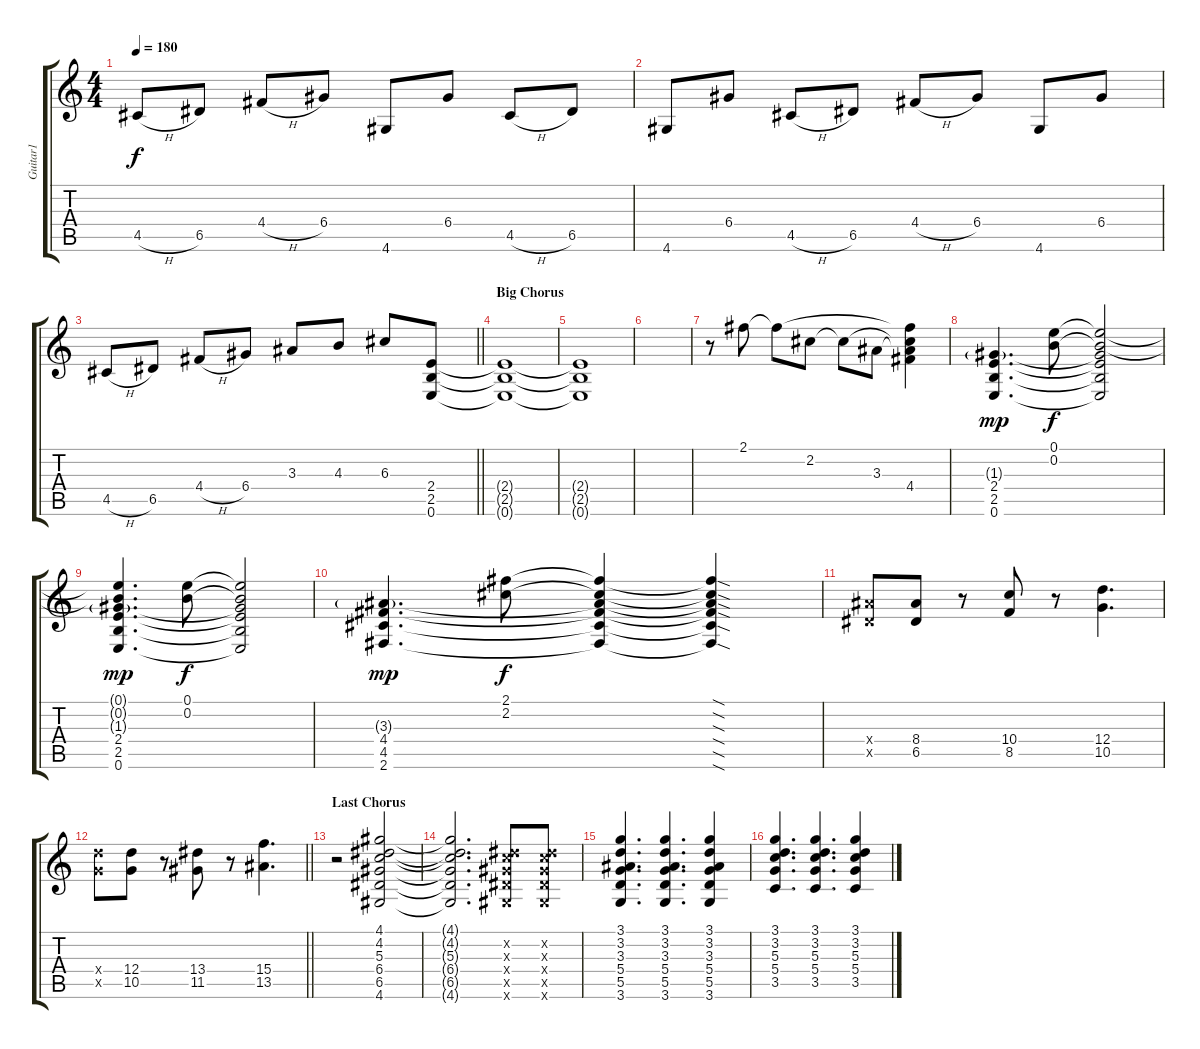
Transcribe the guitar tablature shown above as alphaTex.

\track ("Guitar1" "Guitar1") {instrument distortionguitar}
\staff {score tabs}
\tuning (E4 B3 G3 D3 A2 E2) {hide}
\ts (4 4)
\tempo 180
\clef g2
\ks c
4.5{h}.8{dy f} 6.5.8 4.4{h}.8 6.4.8 4.6.8 6.4.8 4.5{h}.8 6.5.8 |
4.6.8 6.4.8 4.5{h}.8 6.5.8 4.4{h}.8 6.4.8 4.6.8 6.4.8 |
\barLineRight lightlight
4.5{h}.8 6.5.8 4.4{h}.8 6.4.8 3.3.8 4.3.8 6.3.8 (2.4 2.5 0.6).8 |
\section ("" "Big Chorus")
(2.4{t} 2.5{t} 0.6{t}).1 |
(2.4{t} 2.5{t} 0.6{t}).1 |
|
r.8 2.1.8 2.1{t}.8 2.2.8 2.2{t}.8 3.3.8 (2.1{t} 2.2{t} 3.3{t} 4.4).4 |
(1.3{g} 2.4 2.5 0.6).4{d dy mp} (0.1 0.2).8{dy f} (0.1{t} 0.2{t} 1.3{t} 2.4{t} 2.5{t} 0.6{t}).2 |
(0.1{t} 0.2{t} 1.3{g} 2.4 2.5 0.6).4{d dy mp} (0.1 0.2).8{dy f} (0.1{t} 0.2{t} 1.3{t} 2.4{t} 2.5{t} 0.6{t}).2 |
(3.3{g} 4.4 4.5 2.6).4{d dy mp} (2.1 2.2).8{dy f} (2.1{t} 2.2{t} 3.3{t} 4.4{t} 4.5{t} 2.6{t}).4 (2.1{sod t} 2.2{sod t} 3.3{sod t} 4.4{sod t} 4.5{sod t} 2.6{sod t}).4 |
(8.4{x} 6.5{x}).8 (8.4 6.5).8 r.8 (10.4 8.5).8 r.8 (12.4 10.5).4{d} |
\barLineRight lightlight
(12.4{x} 10.5{x}).8 (12.4 10.5).8 r.8 (13.4 11.5).8 r.8 (15.4 13.5).4{d} |
\section ("" "Last Chorus")
r.2 (4.1 4.2 5.3 6.4 6.5 4.6).2 |
(4.1{t} 4.2{t} 5.3{t} 6.4{t} 6.5{t} 4.6{t}).2{d} (4.2{x} 5.3{x} 6.4{x} 6.5{x} 4.6{x}).8 (4.2{x} 5.3{x} 6.4{x} 6.5{x} 4.6{x}).8 |
(3.1 3.2 3.3 5.4 5.5 3.6).4{d} (3.1 3.2 3.3 5.4 5.5 3.6).4{d} (3.1 3.2 3.3 5.4 5.5 3.6).4 |
(3.1 3.2 5.3 5.4 3.5).4{d} (3.1 3.2 5.3 5.4 3.5).4{d} (3.1 3.2 5.3 5.4 3.5).4
